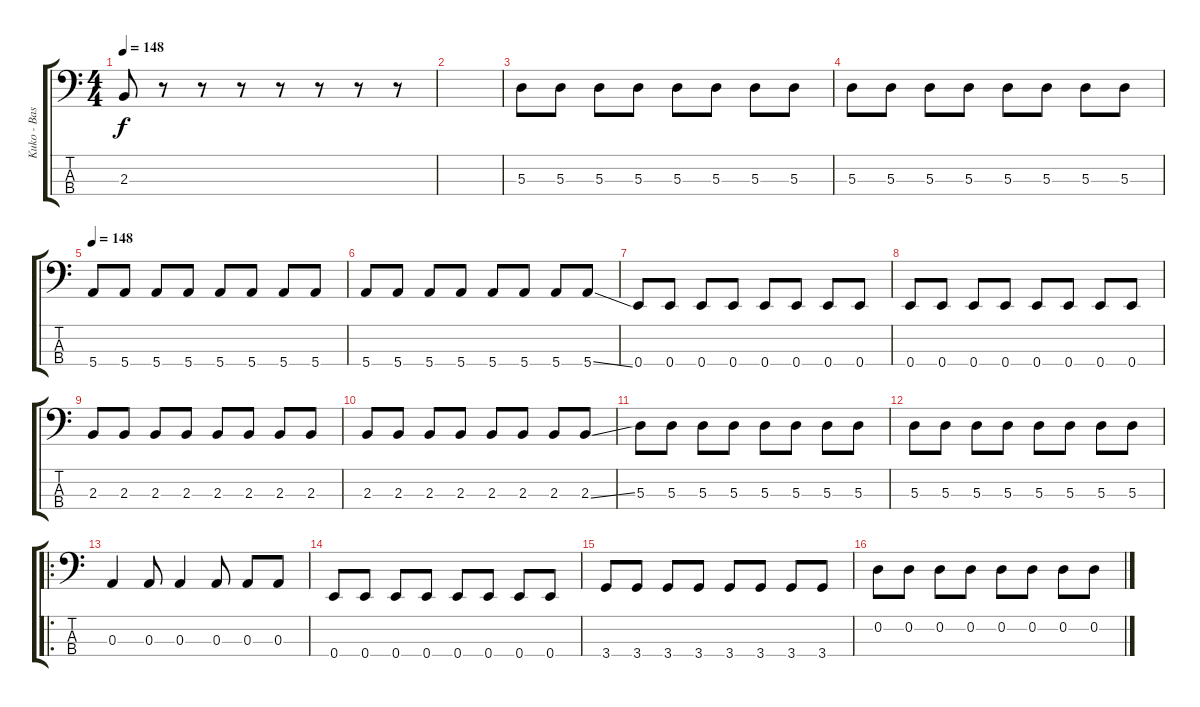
\track ("Kuko - Basa" "Kuko - Bas") {instrument electricbassfinger}
\staff {score tabs}
\tuning (G2 D2 A1 E1) {hide}
\ts (4 4)
\tempo 148
\clef f4
\ks c
2.3.8{dy f} r.8 r.8 r.8 r.8 r.8 r.8 r.8 |
|
5.3.8 5.3.8 5.3.8 5.3.8 5.3.8 5.3.8 5.3.8 5.3.8 |
5.3.8 5.3.8 5.3.8 5.3.8 5.3.8 5.3.8 5.3.8 5.3.8 |
\tempo 148
5.4.8 5.4.8 5.4.8 5.4.8 5.4.8 5.4.8 5.4.8 5.4.8 |
5.4.8 5.4.8 5.4.8 5.4.8 5.4.8 5.4.8 5.4.8 5.4{ss}.8 |
0.4.8 0.4.8 0.4.8 0.4.8 0.4.8 0.4.8 0.4.8 0.4.8 |
0.4.8 0.4.8 0.4.8 0.4.8 0.4.8 0.4.8 0.4.8 0.4.8 |
2.3.8 2.3.8 2.3.8 2.3.8 2.3.8 2.3.8 2.3.8 2.3.8 |
2.3.8 2.3.8 2.3.8 2.3.8 2.3.8 2.3.8 2.3.8 2.3{ss}.8 |
5.3.8 5.3.8 5.3.8 5.3.8 5.3.8 5.3.8 5.3.8 5.3.8 |
5.3.8 5.3.8 5.3.8 5.3.8 5.3.8 5.3.8 5.3.8 5.3.8 |
\ro
0.3.4 0.3.8 0.3.4 0.3.8 0.3.8 0.3.8 |
0.4.8 0.4.8 0.4.8 0.4.8 0.4.8 0.4.8 0.4.8 0.4.8 |
3.4.8 3.4.8 3.4.8 3.4.8 3.4.8 3.4.8 3.4.8 3.4.8 |
0.2.8 0.2.8 0.2.8 0.2.8 0.2.8 0.2.8 0.2.8 0.2.8
